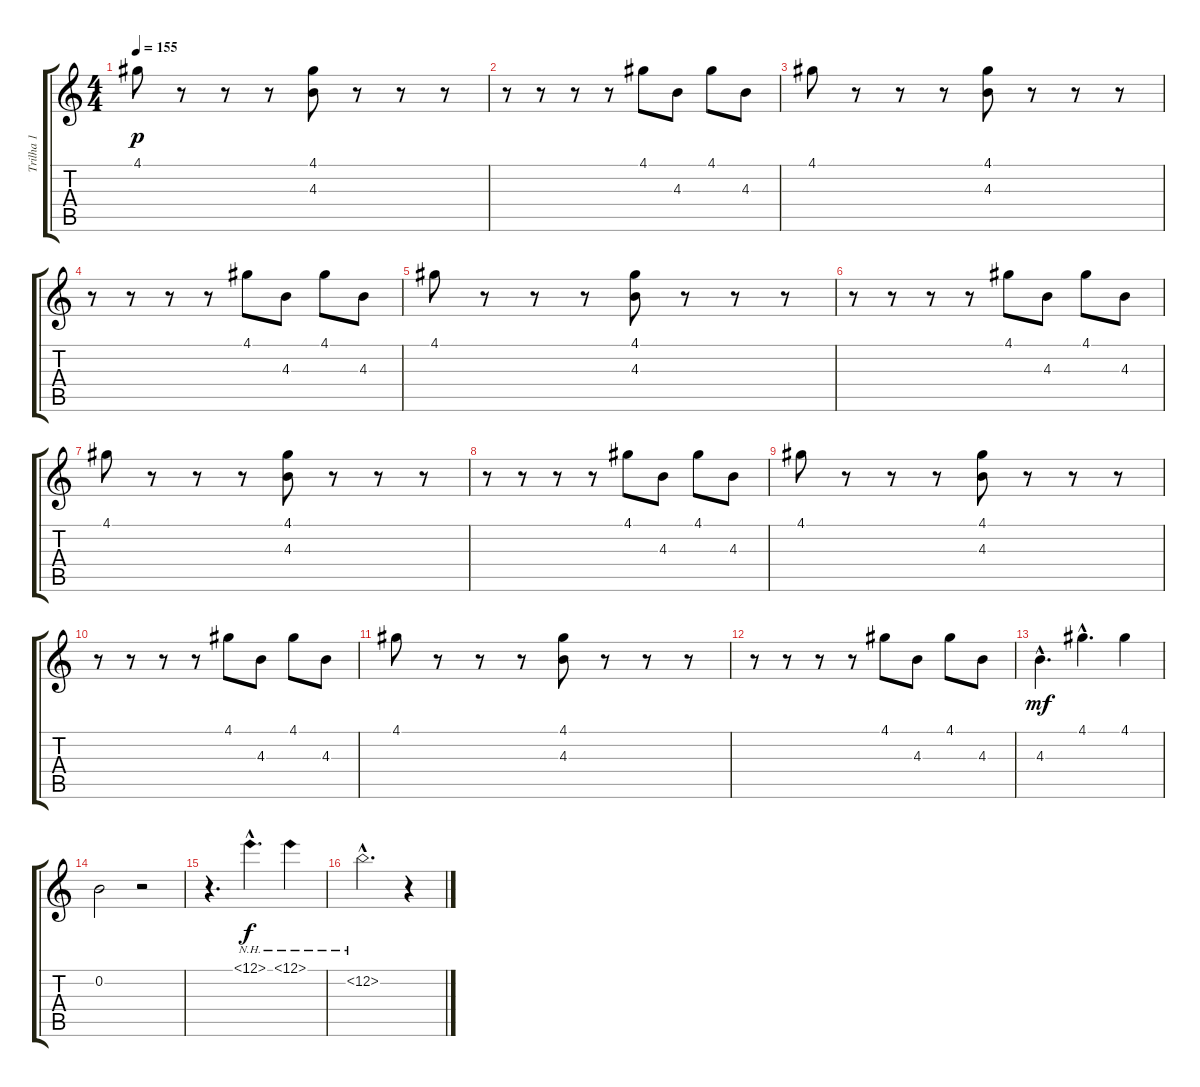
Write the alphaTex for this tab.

\track ("Trilha 1" "Trilha 1") {instrument overdrivenguitar}
\staff {score tabs}
\tuning (E4 B3 G3 D3 A2 E2) {hide}
\ts (4 4)
\tempo 155
\clef g2
\ks c
4.1.8{dy p} r.8 r.8 r.8 (4.1 4.3).8 r.8 r.8 r.8 |
r.8 r.8 r.8 r.8 4.1.8 4.3.8 4.1.8 4.3.8 |
4.1.8 r.8 r.8 r.8 (4.1 4.3).8 r.8 r.8 r.8 |
r.8 r.8 r.8 r.8 4.1.8 4.3.8 4.1.8 4.3.8 |
4.1.8 r.8 r.8 r.8 (4.1 4.3).8 r.8 r.8 r.8 |
r.8 r.8 r.8 r.8 4.1.8 4.3.8 4.1.8 4.3.8 |
4.1.8 r.8 r.8 r.8 (4.1 4.3).8 r.8 r.8 r.8 |
r.8 r.8 r.8 r.8 4.1.8 4.3.8 4.1.8 4.3.8 |
4.1.8 r.8 r.8 r.8 (4.1 4.3).8 r.8 r.8 r.8 |
r.8 r.8 r.8 r.8 4.1.8 4.3.8 4.1.8 4.3.8 |
4.1.8 r.8 r.8 r.8 (4.1 4.3).8 r.8 r.8 r.8 |
r.8 r.8 r.8 r.8 4.1.8 4.3.8 4.1.8 4.3.8 |
4.3{hac}.4{d dy mf} 4.1{hac}.4{d} 4.1.4 |
0.2.2 r.2 |
r.4{d} 12.1{nh hac}.4{d dy f} 11.1{nh}.4 |
12.2{nh hac}.2{d} r.4
